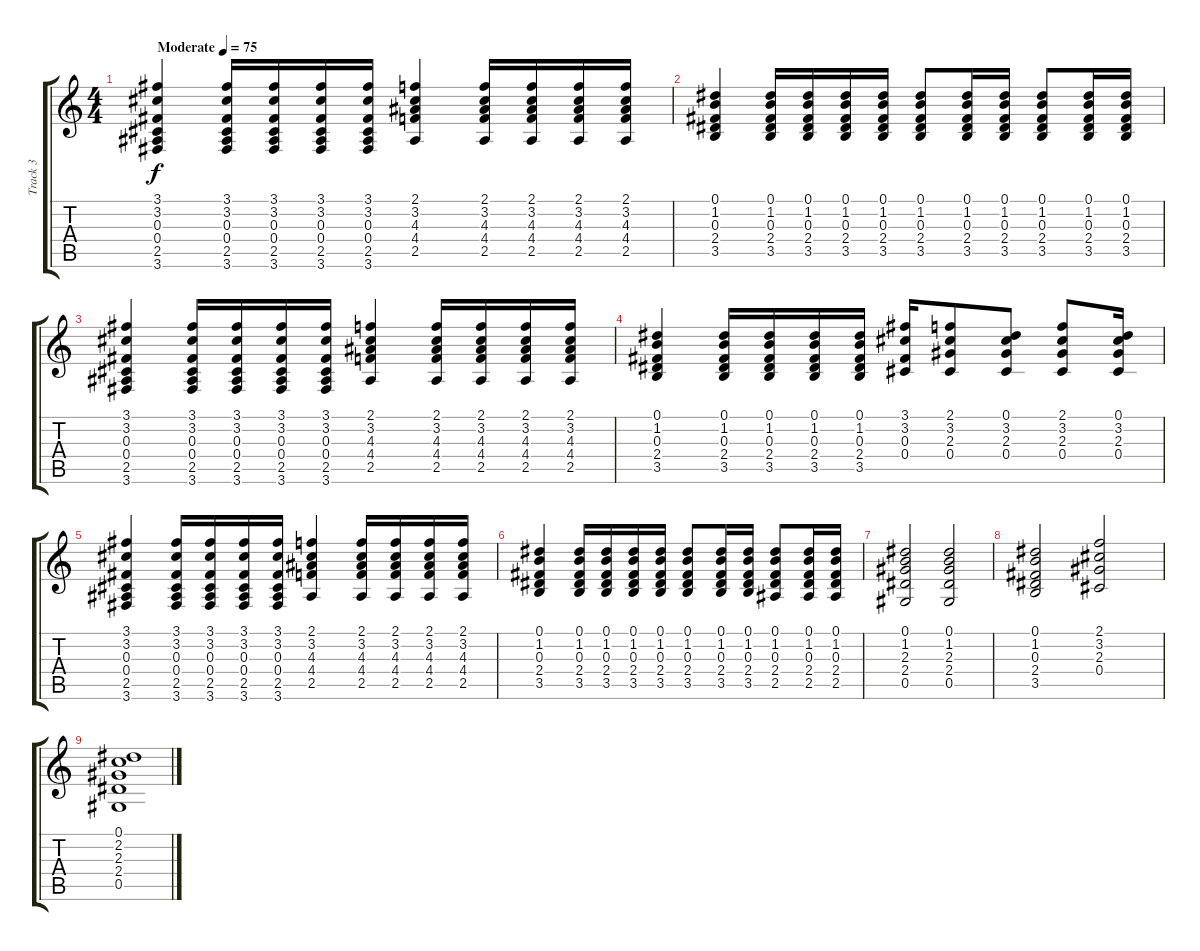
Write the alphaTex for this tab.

\track ("Track 3" "Track 3") {instrument acousticguitarsteel}
\staff {score tabs}
\tuning (Eb4 Bb3 Gb3 Db3 Ab2 Eb2) {hide}
\ts (4 4)
\tempo (75 "Moderate")
\clef g2
\ks c
(3.1 3.2 0.3 0.4 2.5 3.6).4{dy f instrument acousticguitarsteel} (3.1 3.2 0.3 0.4 2.5 3.6).16 (3.1 3.2 0.3 0.4 2.5 3.6).16 (3.1 3.2 0.3 0.4 2.5 3.6).16 (3.1 3.2 0.3 0.4 2.5 3.6).16 (2.1 3.2 4.3 4.4 2.5).4 (2.1 3.2 4.3 4.4 2.5).16 (2.1 3.2 4.3 4.4 2.5).16 (2.1 3.2 4.3 4.4 2.5).16 (2.1 3.2 4.3 4.4 2.5).16 |
(0.1 1.2 0.3 2.4 3.5).4 (0.1 1.2 0.3 2.4 3.5).16 (0.1 1.2 0.3 2.4 3.5).16 (0.1 1.2 0.3 2.4 3.5).16 (0.1 1.2 0.3 2.4 3.5).16 (0.1 1.2 0.3 2.4 3.5).8 (0.1 1.2 0.3 2.4 3.5).16 (0.1 1.2 0.3 2.4 3.5).16 (0.1 1.2 0.3 2.4 3.5).8 (0.1 1.2 0.3 2.4 3.5).16 (0.1 1.2 0.3 2.4 3.5).16 |
(3.1 3.2 0.3 0.4 2.5 3.6).4 (3.1 3.2 0.3 0.4 2.5 3.6).16 (3.1 3.2 0.3 0.4 2.5 3.6).16 (3.1 3.2 0.3 0.4 2.5 3.6).16 (3.1 3.2 0.3 0.4 2.5 3.6).16 (2.1 3.2 4.3 4.4 2.5).4 (2.1 3.2 4.3 4.4 2.5).16 (2.1 3.2 4.3 4.4 2.5).16 (2.1 3.2 4.3 4.4 2.5).16 (2.1 3.2 4.3 4.4 2.5).16 |
(0.1 1.2 0.3 2.4 3.5).4 (0.1 1.2 0.3 2.4 3.5).16 (0.1 1.2 0.3 2.4 3.5).16 (0.1 1.2 0.3 2.4 3.5).16 (0.1 1.2 0.3 2.4 3.5).16 (3.1 3.2 0.3 0.4).16 (2.1 3.2 2.3 0.4).8 (0.1 3.2 2.3 0.4).8 (2.1 3.2 2.3 0.4).8 (0.1 3.2 2.3 0.4).16 |
(3.1 3.2 0.3 0.4 2.5 3.6).4 (3.1 3.2 0.3 0.4 2.5 3.6).16 (3.1 3.2 0.3 0.4 2.5 3.6).16 (3.1 3.2 0.3 0.4 2.5 3.6).16 (3.1 3.2 0.3 0.4 2.5 3.6).16 (2.1 3.2 4.3 4.4 2.5).4 (2.1 3.2 4.3 4.4 2.5).16 (2.1 3.2 4.3 4.4 2.5).16 (2.1 3.2 4.3 4.4 2.5).16 (2.1 3.2 4.3 4.4 2.5).16 |
(0.1 1.2 0.3 2.4 3.5).4 (0.1 1.2 0.3 2.4 3.5).16 (0.1 1.2 0.3 2.4 3.5).16 (0.1 1.2 0.3 2.4 3.5).16 (0.1 1.2 0.3 2.4 3.5).16 (0.1 1.2 0.3 2.4 3.5).8 (0.1 1.2 0.3 2.4 3.5).16 (0.1 1.2 0.3 2.4 3.5).16 (0.1 1.2 0.3 2.4 2.5).8 (0.1 1.2 0.3 2.4 2.5).16 (0.1 1.2 0.3 2.4 2.5).16 |
(0.1 1.2 2.3 2.4 0.5).2 (0.1 1.2 2.3 2.4 0.5).2 |
(0.1 1.2 0.3 2.4 3.5).2 (2.1 3.2 2.3 0.4).2 |
(0.1 2.2 2.3 2.4 0.5).1
